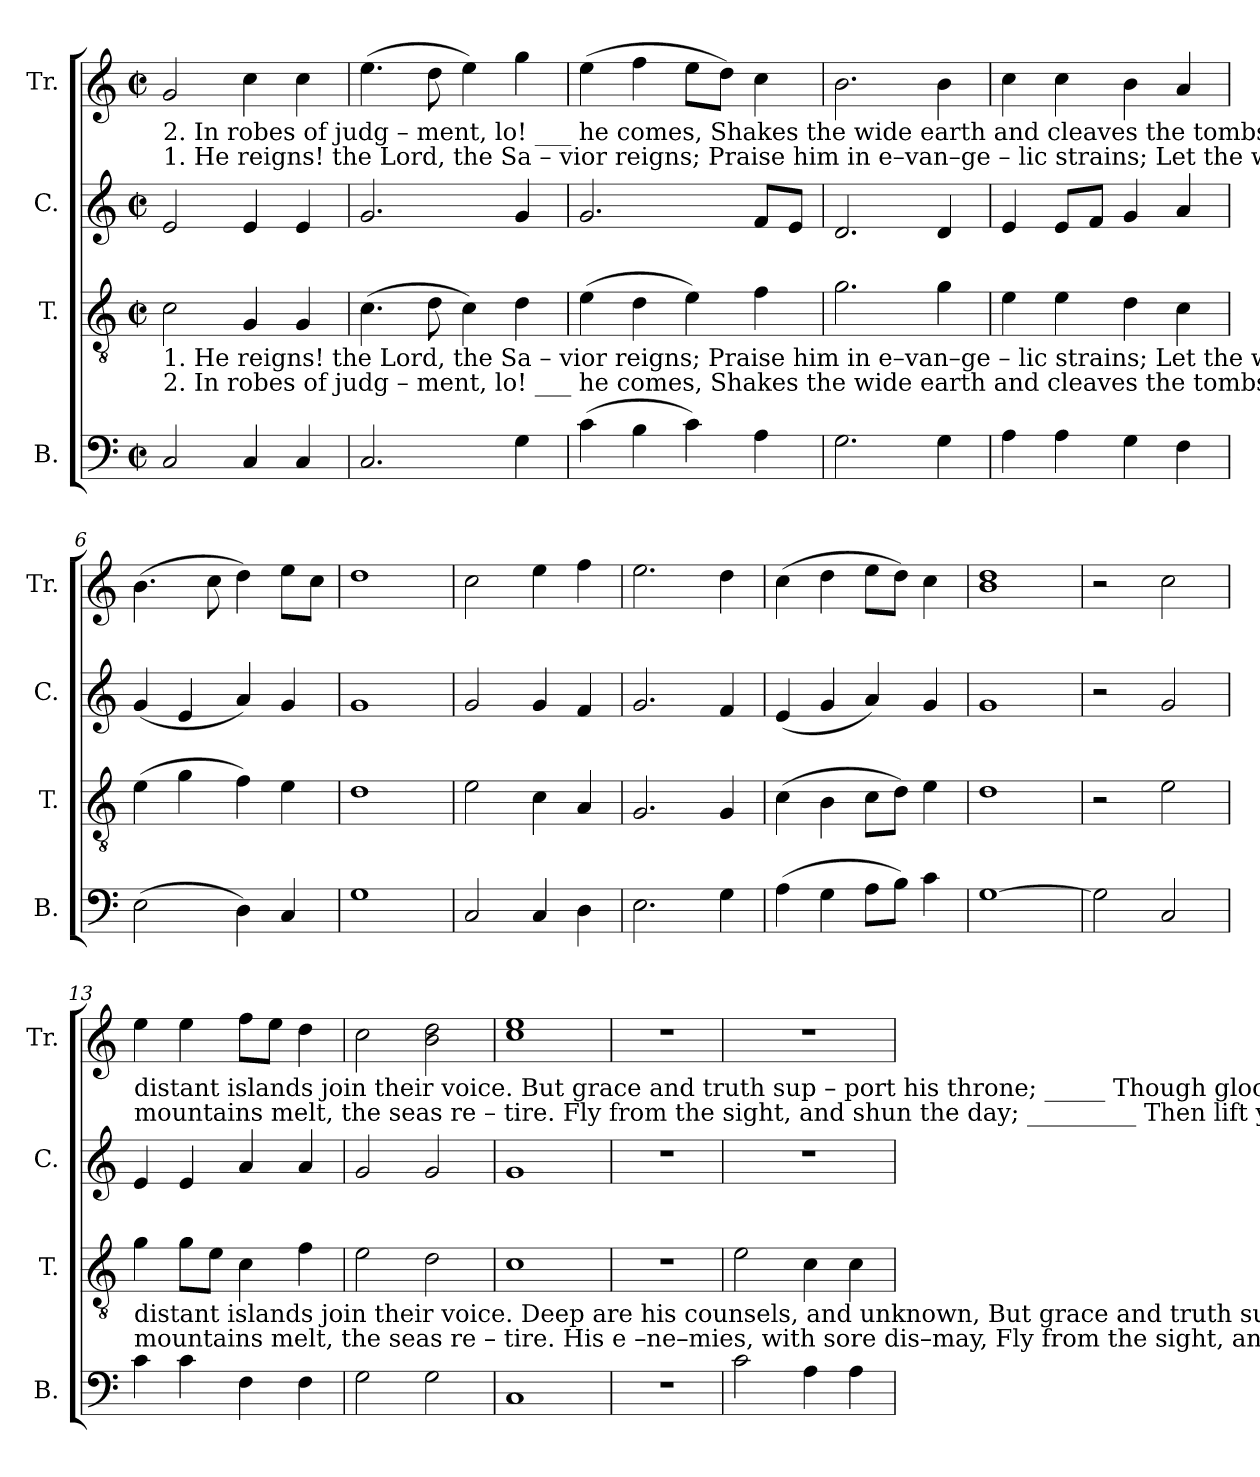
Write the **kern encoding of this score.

**kern	**kern	**kern	**kern
*part4	*part3	*part2	*part1
*staff4	*staff3	*staff2	*staff1
*I"B.	*I"T.	*I"C.	*I"Tr.
*I'B.	*I'T.	*I'C.	*I'Tr.
*clefF4	*clefGv2	*clefG2	*clefG2
*k[]	*k[]	*k[]	*k[]
*M2/2	*M2/2	*M2/2	*M2/2
*met(c|)	*met(c|)	*met(c|)	*met(c|)
*MM120	*MM120	*MM120	*MM120
=1	=1	=1	=1
!	!	!	!LO:TX:b:t=2.  In robes of judg – ment, lo! ___  he comes, Shakes the wide earth and cleaves the tombs; Before him burns de–vou  – ring   fire;        The
!	!	!	!LO:TX:b:t=1. He reigns! the Lord, the  Sa     –   vior  reigns; Praise him in e–van–ge   –   lic strains; Let the whole earth in songs ___  re– joice,        And
!	!LO:TX:b:t=1. He reigns! the Lord, the  Sa   –   vior  reigns; Praise him in e–van–ge   –    lic strains; Let the whole earth in songs ___  re– joice,        And	!	!
!	!LO:TX:b:t=2.  In robes of judg – ment, lo! ___  he comes, Shakes the wide earth and cleaves the tombs; Before him burns de–vou – ring   fire;        The	!	!
2C/	2c\	2e/	2g/
4C/	4G/	4e/	4cc\
4C/	4G/	4e/	4cc\
=2	=2	=2	=2
2.C/	(4.c\	2.g/	(4.ee\
.	8d\	.	8dd\
.	4c\)	.	4ee\)
4G\	4d\	4g/	4gg\
=3	=3	=3	=3
(4c\	(4e\	2.g/	(4ee\
4B\	4d\	.	4ff\
4c\)	4e\)	.	8ee\L
.	.	.	8dd\J)
4A\	4f\	8f/L	4cc\
.	.	8e/J	.
=4	=4	=4	=4
2.G\	2.g\	2.d/	2.b\
4G\	4g\	4d/	4b\
=5	=5	=5	=5
4A\	4e\	4e/	4cc\
4A\	4e\	8e/L	4cc\
.	.	8f/J	.
4G\	4d\	4g/	4b\
4F\	4c\	4a/	4a/
=6	=6	=6	=6
(2E\	(4e\	(4g/	(4.b\
.	4g\	4e/	.
.	.	.	8cc\
4D\)	4f\)	4a/)	4dd\)
4C/	4e\	4g/	8ee\L
.	.	.	8cc\J
=7	=7	=7	=7
1G	1d	1g	1dd
=8	=8	=8	=8
2C/	2e\	2g/	2cc\
4C/	4c\	4g/	4ee\
4D\	4A/	4f/	4ff\
=9	=9	=9	=9
2.E\	2.G/	2.g/	2.ee\
4G\	4G/	4f/	4dd\
=10	=10	=10	=10
(4A\	(4c\	(4e/	(4cc\
4G\	4B\	4g/	4dd\
8A\L	8c\L	4a/)	8ee\L
8B\J)	8d\J)	.	8dd\J)
4c\	4e\	4g/	4cc\
=11	=11	=11	=11
[1G	1d	1g	1b 1dd
=12	=12	=12	=12
2G\]	2r	2r	2r
2C/	2e\	2g/	2cc\
!!LO:LB:g=z
=13	=13	=13	=13
!	!	!	!LO:TX:b:t=distant    islands     join  their voice.                                                                                           But  grace and   truth sup  – port   his     throne; _____                                                                  Though gloomy clouds his   ways  surround,  Jus– tice ________  is  their  eternal  ground.
!	!	!	!LO:TX:b:t=mountains melt, the seas  re – tire.                                                                                               Fly  from  the   sight, and     shun  the      day; _________                                                                       Then  lift your heads, ye saints,  on  high,   And sing, _______ for your redemption's nigh.
!	!LO:TX:b:t=distant    islands   join their voice.                 Deep are his counsels, and unknown,     But grace and    truth sup – port   his     throne;  _____	!	!
!	!LO:TX:b:t=mountains melt, the seas re – tire.                   His   e –ne–mies, with sore dis–may,     Fly  from  the    sight, and    shun   the    day; __________                         Then lift your heads, ye saints, on high, And sing, for your redemption's nigh. And sing, _______ for your redemption's nigh.	!	!
4c\	4g\	4e/	4ee\
4c\	8g\L	4e/	4ee\
.	8e\J	.	.
4F\	4c\	4a/	8ff\L
.	.	.	8ee\J
4F\	4f\	4a/	4dd\
=14	=14	=14	=14
2G\	2e\	2g/	2cc\
2G\	2d\	2g/	2b\ 2dd\
=15	=15	=15	=15
1C	1c	1g	1cc 1ee
=16	=16	=16	=16
1r	1r	1r	1r
=17	=17	=17	=17
2c\	2e\	1r	1r
4A\	4c\	.	.
4A\	4c\	.	.
=	=	=	=
*-	*-	*-	*-
